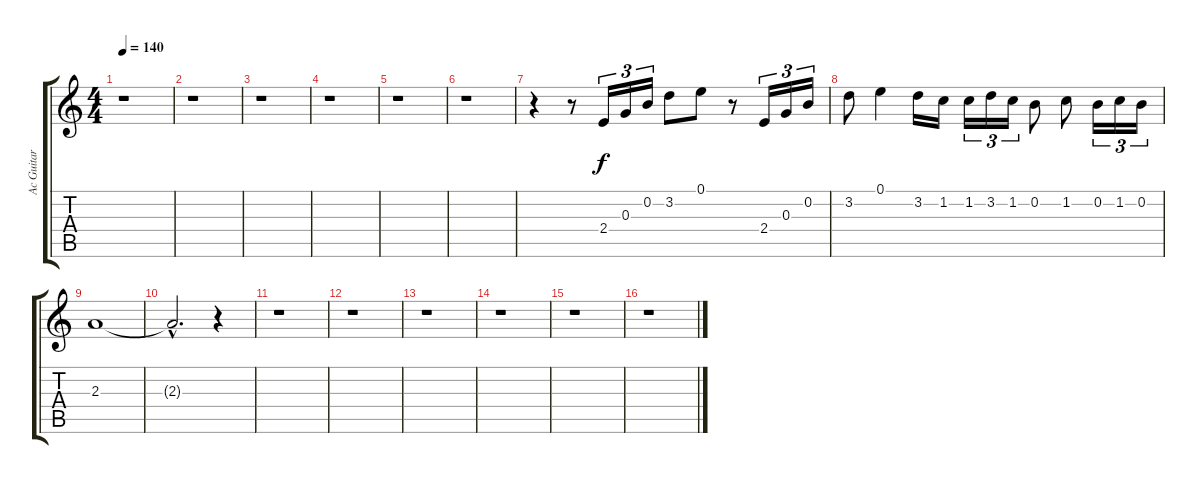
\track ("Ac Guitar (nylon)" "Ac Guitar ") {instrument acousticguitarnylon}
\staff {score tabs}
\tuning (E4 B3 G3 D3 A2 E2) {hide}
\ts (4 4)
\tempo 140
\clef g2
\ks c
r.1{dy f} |
r.1 |
r.1 |
r.1 |
r.1 |
r.1 |
r.4 r.8 2.4.16{tu (3 2)} 0.3.16{tu (3 2)} 0.2.16{tu (3 2)} 3.2.8 0.1.8 r.8 2.4.16{tu (3 2)} 0.3.16{tu (3 2)} 0.2.16{tu (3 2)} |
3.2.8 0.1.4 3.2.16 1.2.16 1.2.16{tu (3 2)} 3.2.16{tu (3 2)} 1.2.16{tu (3 2)} 0.2.8 1.2.8 0.2.16{tu (3 2)} 1.2.16{tu (3 2)} 0.2.16{tu (3 2)} |
2.3.1 |
2.3{hac t}.2{d} r.4 |
r.1 |
r.1 |
r.1 |
r.1 |
r.1 |
r.1
